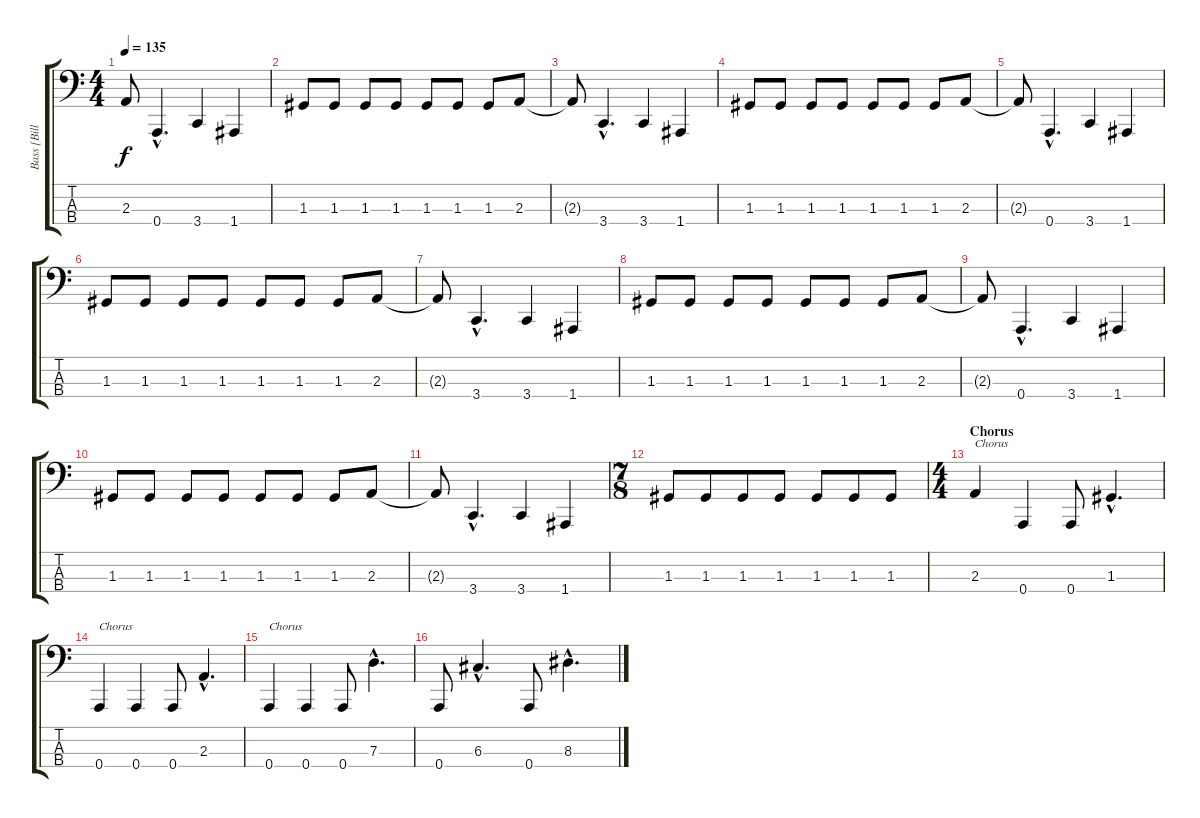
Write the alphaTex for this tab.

\track ("Bass [Bill Kelliher]" "Bass [Bill") {instrument electricbassfinger}
\staff {score tabs}
\tuning (F2 C2 G1 A0) {hide}
\ts (4 4)
\tempo 135
\clef f4
\ks c
2.3{t}.8{dy f} 0.4{hac}.4{d} 3.4.4 1.4.4 |
1.3.8 1.3.8 1.3.8 1.3.8 1.3.8 1.3.8 1.3.8 2.3.8 |
2.3{t}.8 3.4{hac}.4{d} 3.4.4 1.4.4 |
1.3.8 1.3.8 1.3.8 1.3.8 1.3.8 1.3.8 1.3.8 2.3.8 |
2.3{t}.8 0.4{hac}.4{d} 3.4.4 1.4.4 |
1.3.8 1.3.8 1.3.8 1.3.8 1.3.8 1.3.8 1.3.8 2.3.8 |
2.3{t}.8 3.4{hac}.4{d} 3.4.4 1.4.4 |
1.3.8 1.3.8 1.3.8 1.3.8 1.3.8 1.3.8 1.3.8 2.3.8 |
2.3{t}.8 0.4{hac}.4{d} 3.4.4 1.4.4 |
1.3.8 1.3.8 1.3.8 1.3.8 1.3.8 1.3.8 1.3.8 2.3.8 |
2.3{t}.8 3.4{hac}.4{d} 3.4.4 1.4.4 |
\ts (7 8)
1.3.8 1.3.8 1.3.8 1.3.8 1.3.8 1.3.8 1.3.8 |
\ts (4 4)
\section ("" "Chorus")
2.3.4{txt "Chorus"} 0.4.4 0.4.8 1.3{hac}.4{d} |
0.4.4{txt "Chorus"} 0.4.4 0.4.8 2.3{hac}.4{d} |
0.4.4{txt "Chorus"} 0.4.4 0.4.8 7.3{hac}.4{d} |
0.4.8 6.3{hac}.4{d} 0.4.8 8.3{hac}.4{d}
